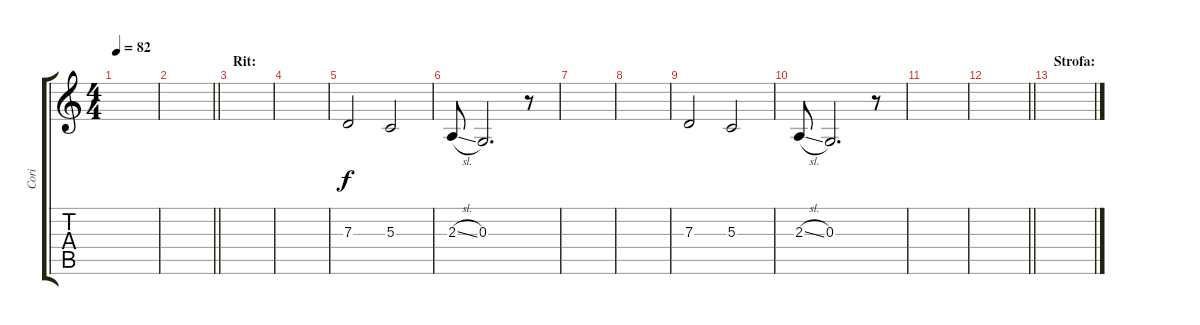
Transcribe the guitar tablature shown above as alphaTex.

\track ("Cori" "Cori") {instrument lead6voice}
\staff {score tabs}
\tuning (E4 B3 G3 D3 A2 E2) {hide}
\ts (4 4)
\tempo 82
\clef g2
\ks c
|
\barLineRight lightlight
|
\section ("" "Rit:")
|
|
7.3.2 5.3.2 |
2.3{sl}.8 0.3.2{d} r.8 |
|
|
7.3.2 5.3.2 |
2.3{sl}.8 0.3.2{d} r.8 |
|
\barLineRight lightlight
|
\section ("" "Strofa:")
